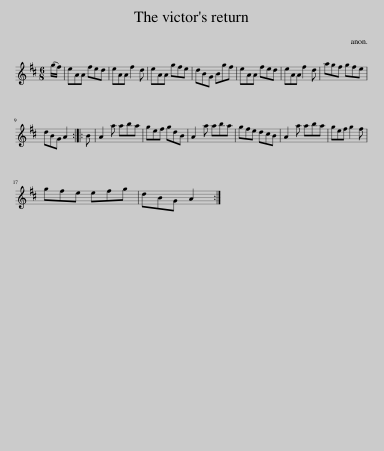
X:1
L:1/8
M:6/8
I:linebreak $
K:D
V:1 treble
V:1
 (g/f/) | eAA fed | eAA f2 d | eAA gfe | dBG Bgf | %5
 eAA fed | eAA f2 d | agf gfe |$ dBG A2 :: B | %10
 A2 a aba | gef gdB | A2 a aba | gfe dcB | A2 a aba | %15
 gef g2 f |$ gfe efg | dBG A2 :| %18
